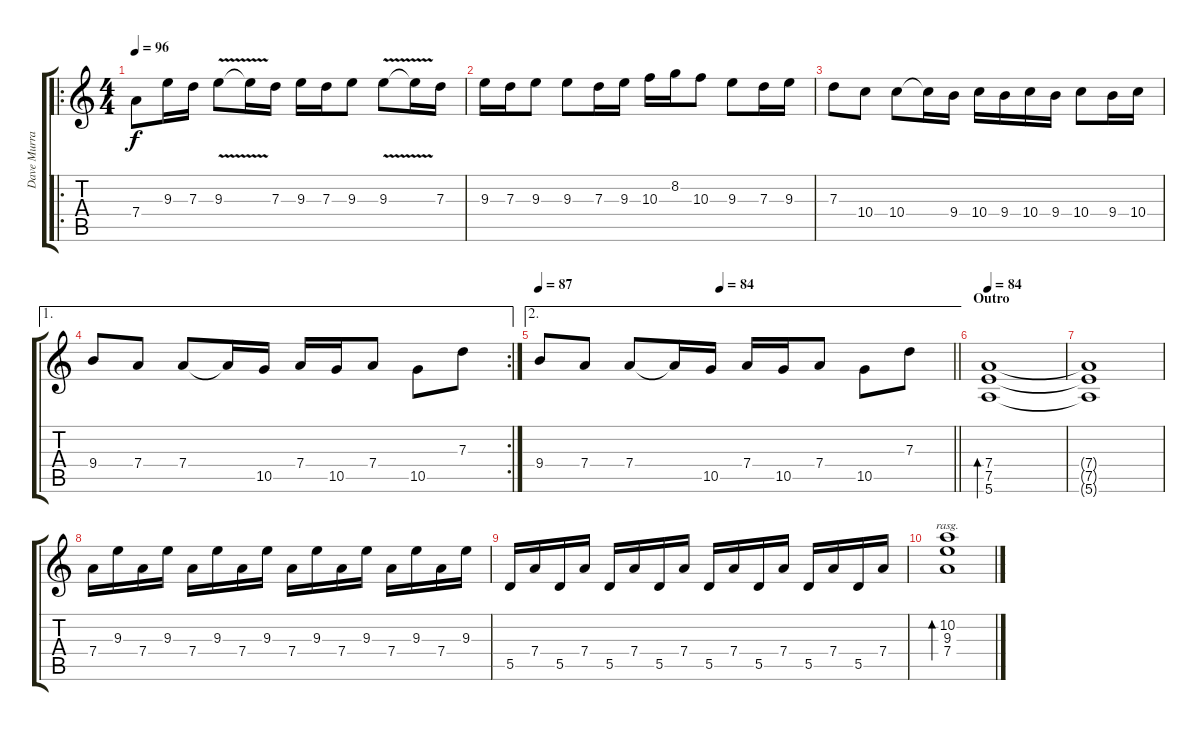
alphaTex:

\track ("Dave Murray" "Dave Murra") {instrument distortionguitar}
\staff {score tabs}
\tuning (E4 B3 G3 D3 A2 E2) {hide}
\ro
\ts (4 4)
\tempo 96
\clef g2
\ks c
7.4.8{dy f} 9.3.16 7.3.16 9.3{v}.8 9.3{t}.16 7.3.16 9.3.16 7.3.16 9.3.8 9.3{v}.8 9.3{t}.16 7.3.16 |
9.3.16 7.3.16 9.3.8 9.3.8 7.3.16 9.3.16 10.3.16 8.2.16 10.3.8 9.3.8 7.3.16 9.3.16 |
7.3.8 10.4.8 10.4.8 10.4{t}.16 9.4.16 10.4.16 9.4.16 10.4.16 9.4.16 10.4.8 9.4.16 10.4.16 |
\ae 1
\rc 2
9.4.8 7.4.8 7.4.8 7.4{t}.16 10.5.16 7.4.16 10.5.16 7.4.8 10.5.8 7.3.8 |
\ae 2
\tempo 87
\tempo (84 0.4375)
\barLineRight lightlight
9.4.8 7.4.8 7.4.8 7.4{t}.16 10.5.16 7.4.16 10.5.16 7.4.8 10.5.8 7.3.8 |
\section ("" "Outro")
\tempo 84
(7.4 7.5 5.6).1{bd 60 instrument electricguitarclean} |
(7.4{t} 7.5{t} 5.6{t}).1{volume 0} |
7.4.16{volume 11} 9.3.16 7.4.16 9.3.16 7.4.16 9.3.16 7.4.16 9.3.16 7.4.16 9.3.16 7.4.16 9.3.16 7.4.16 9.3.16 7.4.16 9.3.16 |
5.5.16 7.4.16 5.5.16 7.4.16 5.5.16 7.4.16 5.5.16 7.4.16 5.5.16 7.4.16 5.5.16 7.4.16 5.5.16 7.4.16 5.5.16 7.4.16 |
(10.2 9.3 7.4).1{bd 480 rasg ii}
